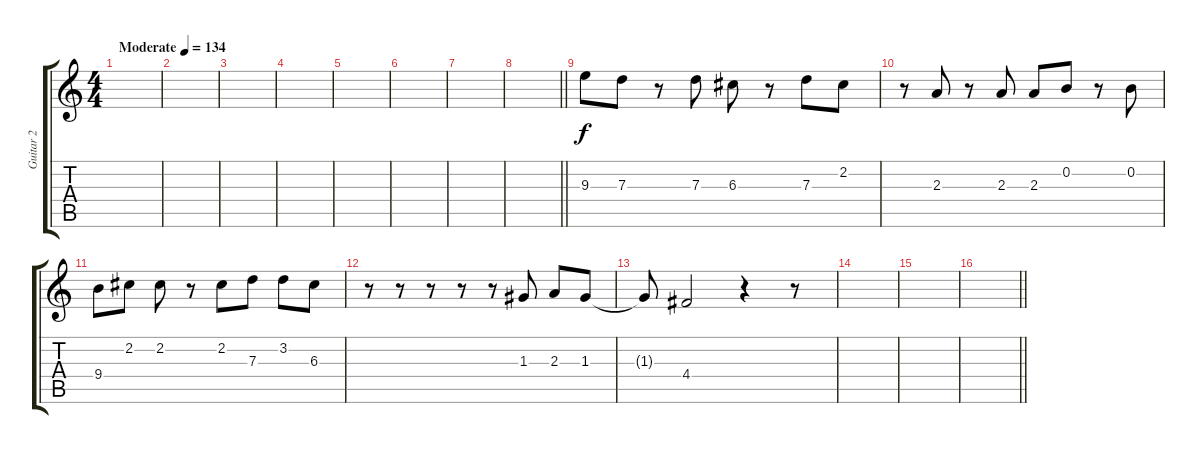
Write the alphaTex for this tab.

\track ("Guitar 2" "Guitar 2") {instrument electricguitarclean}
\staff {score tabs}
\tuning (E4 B3 G3 D3 A2 E2) {hide}
\ts (4 4)
\tempo (134 "Moderate")
\clef g2
\ks c
|
|
|
|
|
|
|
\barLineRight lightlight
|
9.3.8 7.3.8 r.8 7.3.8 6.3.8 r.8 7.3.8 2.2.8 |
r.8 2.3.8 r.8 2.3.8 2.3.8 0.2.8 r.8 0.2.8 |
9.4.8 2.2.8 2.2.8 r.8 2.2.8 7.3.8 3.2.8 6.3.8 |
r.8 r.8 r.8 r.8 r.8 1.3.8 2.3.8 1.3.8 |
1.3{t}.8 4.4.2 r.4 r.8 |
|
|
\barLineRight lightlight
